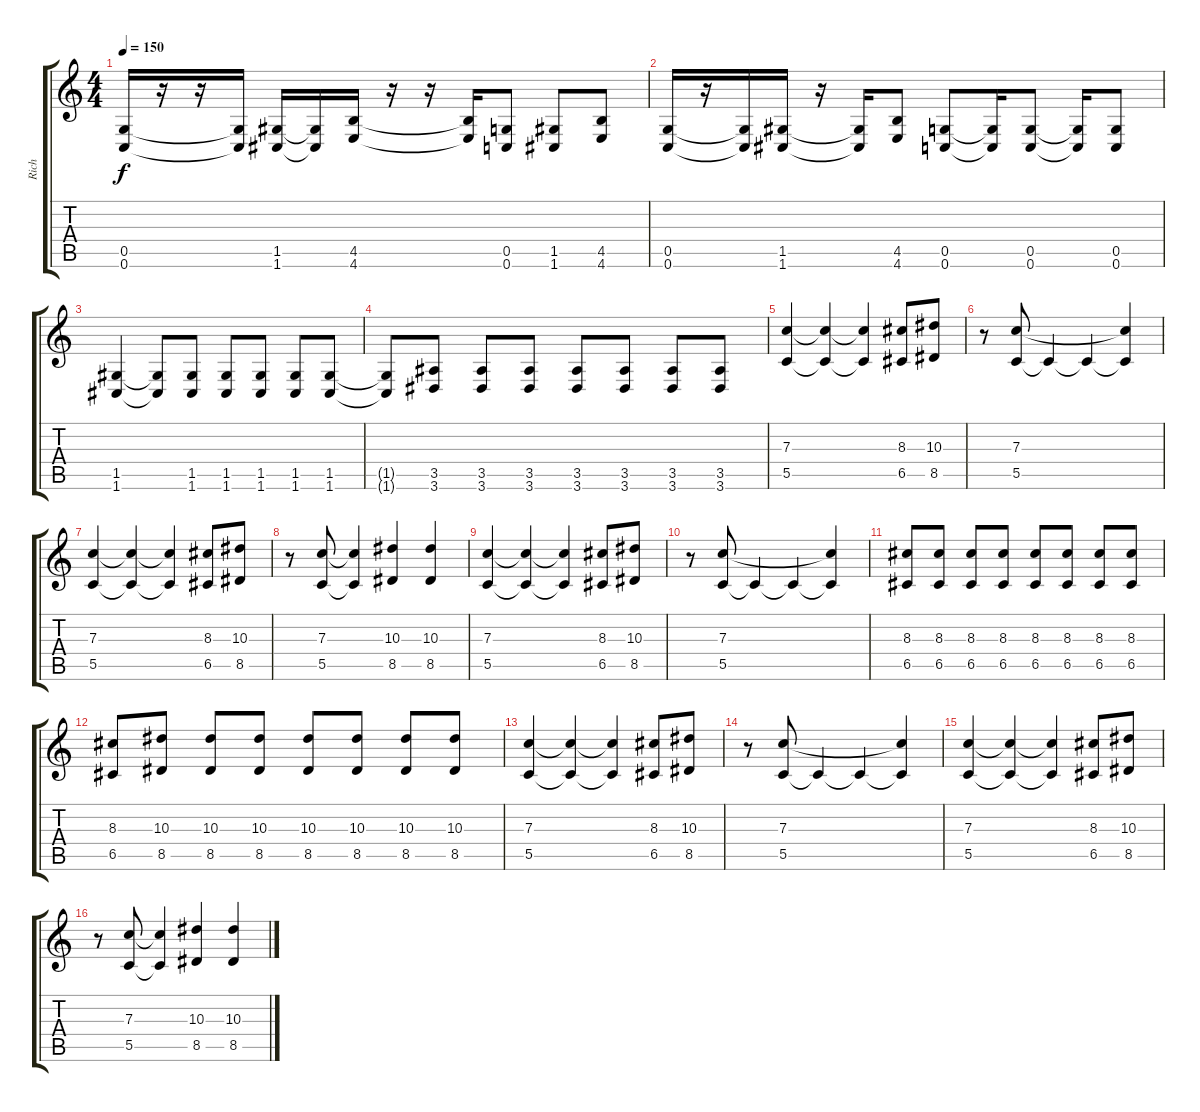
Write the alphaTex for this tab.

\track ("Rich" "Rich") {instrument distortionguitar}
\staff {score tabs}
\tuning (D4 A3 F3 C3 G2 C2) {hide}
\ts (4 4)
\tempo 150
\clef g2
\ks c
(0.5 0.6).16{dy f} r.16 r.16 (0.5{t} 0.6{t}).16 (1.5 1.6).16 (1.5{t} 1.6{t}).16 (4.5 4.6).16 r.16 r.16 (4.5{t} 4.6{t}).16 (0.5 0.6).8 (1.5 1.6).8 (4.5 4.6).8 |
(0.5 0.6).16 r.16 (0.5{t} 0.6{t}).16 (1.5 1.6).16 r.16 (1.5{t} 1.6{t}).16 (4.5 4.6).8 (0.5 0.6).8 (0.5{t} 0.6{t}).16 (0.5 0.6).8 (0.5{t} 0.6{t}).16 (0.5 0.6).8 |
(1.5 1.6).4 (1.5{t} 1.6{t}).8 (1.5 1.6).8 (1.5 1.6).8 (1.5 1.6).8 (1.5 1.6).8 (1.5 1.6).8 |
(1.5{t} 1.6{t}).8 (3.5 3.6).8 (3.5 3.6).8 (3.5 3.6).8 (3.5 3.6).8 (3.5 3.6).8 (3.5 3.6).8 (3.5 3.6).8 |
(7.3 5.5).4{volume 13} (7.3{t} 5.5{t}).4 (7.3{t} 5.5{t}).4 (8.3 6.5).8 (10.3 8.5).8 |
r.8 (7.3 5.5).8 5.5{t}.4 5.5{t}.4 (7.3{t} 5.5{t}).4 |
(7.3 5.5).4 (7.3{t} 5.5{t}).4 (7.3{t} 5.5{t}).4 (8.3 6.5).8 (10.3 8.5).8 |
r.8 (7.3 5.5).8 (7.3{t} 5.5{t}).4 (10.3 8.5).4 (10.3 8.5).4 |
(7.3 5.5).4 (7.3{t} 5.5{t}).4 (7.3{t} 5.5{t}).4 (8.3 6.5).8 (10.3 8.5).8 |
r.8 (7.3 5.5).8 5.5{t}.4 5.5{t}.4 (7.3{t} 5.5{t}).4 |
(8.3 6.5).8 (8.3 6.5).8 (8.3 6.5).8 (8.3 6.5).8 (8.3 6.5).8 (8.3 6.5).8 (8.3 6.5).8 (8.3 6.5).8 |
(8.3 6.5).8 (10.3 8.5).8 (10.3 8.5).8 (10.3 8.5).8 (10.3 8.5).8 (10.3 8.5).8 (10.3 8.5).8 (10.3 8.5).8 |
(7.3 5.5).4 (7.3{t} 5.5{t}).4 (7.3{t} 5.5{t}).4 (8.3 6.5).8 (10.3 8.5).8 |
r.8 (7.3 5.5).8 5.5{t}.4 5.5{t}.4 (7.3{t} 5.5{t}).4 |
(7.3 5.5).4 (7.3{t} 5.5{t}).4 (7.3{t} 5.5{t}).4 (8.3 6.5).8 (10.3 8.5).8 |
r.8 (7.3 5.5).8 (7.3{t} 5.5{t}).4 (10.3 8.5).4 (10.3 8.5).4
